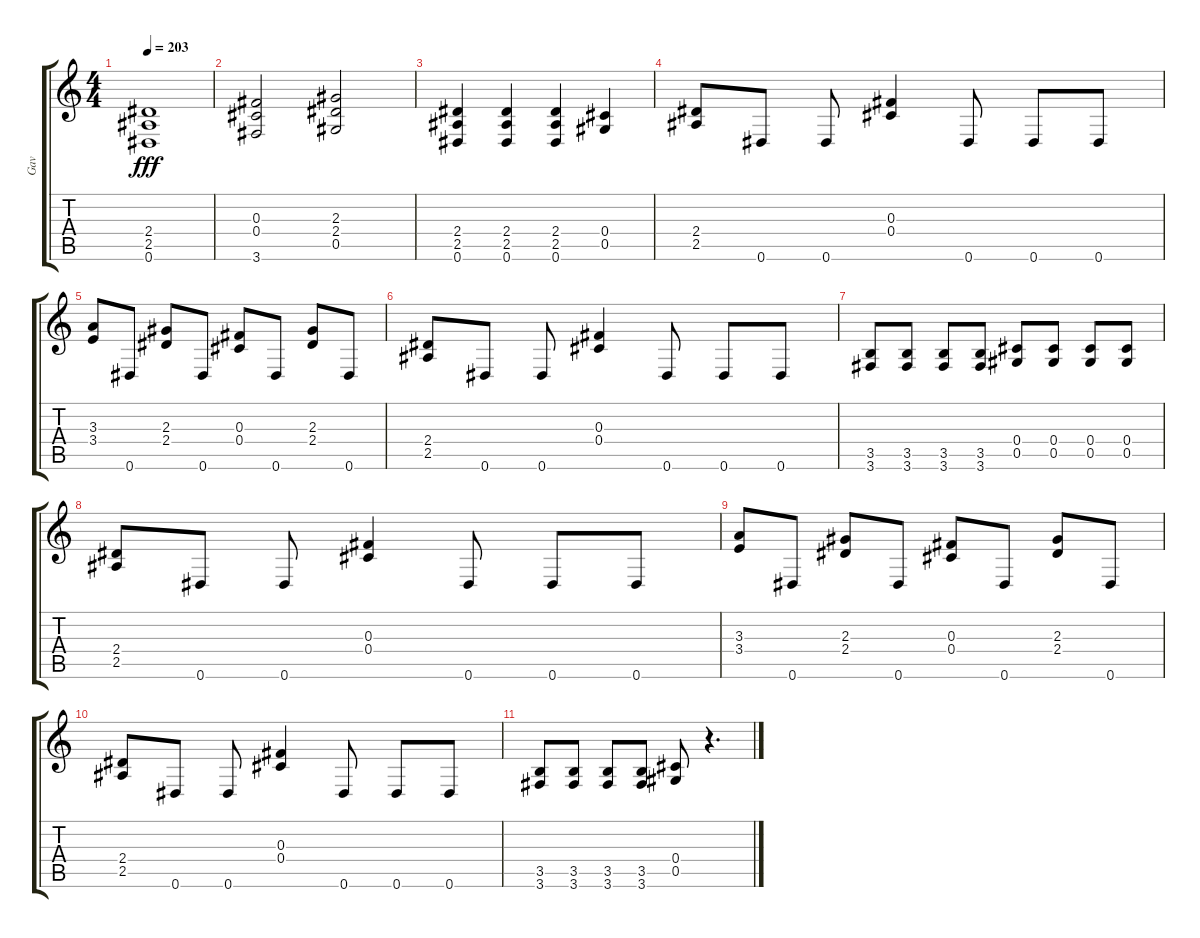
\track ("Gav" "Gav") {instrument overdrivenguitar}
\staff {score tabs}
\tuning (Eb4 Bb3 Gb3 Db3 Ab2 Eb2) {hide}
\ts (4 4)
\tempo 203
\clef g2
\ks c
(2.4 2.5 0.6).1{dy fff} |
(0.3 0.4 3.6).2 (2.3 2.4 0.5).2 |
(2.4 2.5 0.6).4 (2.4 2.5 0.6).4 (2.4 2.5 0.6).4 (0.4 0.5).4 |
(2.4 2.5).8 0.6.8 0.6.8 (0.3 0.4).4 0.6.8 0.6.8 0.6.8 |
(3.3 3.4).8 0.6.8 (2.3 2.4).8 0.6.8 (0.3 0.4).8 0.6.8 (2.3 2.4).8 0.6.8 |
(2.4 2.5).8 0.6.8 0.6.8 (0.3 0.4).4 0.6.8 0.6.8 0.6.8 |
(3.5 3.6).8 (3.5 3.6).8 (3.5 3.6).8 (3.5 3.6).8 (0.4 0.5).8 (0.4 0.5).8 (0.4 0.5).8 (0.4 0.5).8 |
(2.4 2.5).8 0.6.8 0.6.8 (0.3 0.4).4 0.6.8 0.6.8 0.6.8 |
(3.3 3.4).8 0.6.8 (2.3 2.4).8 0.6.8 (0.3 0.4).8 0.6.8 (2.3 2.4).8 0.6.8 |
(2.4 2.5).8 0.6.8 0.6.8 (0.3 0.4).4 0.6.8 0.6.8 0.6.8 |
(3.5 3.6).8 (3.5 3.6).8 (3.5 3.6).8 (3.5 3.6).8 (0.4 0.5).8 r.4{d}
